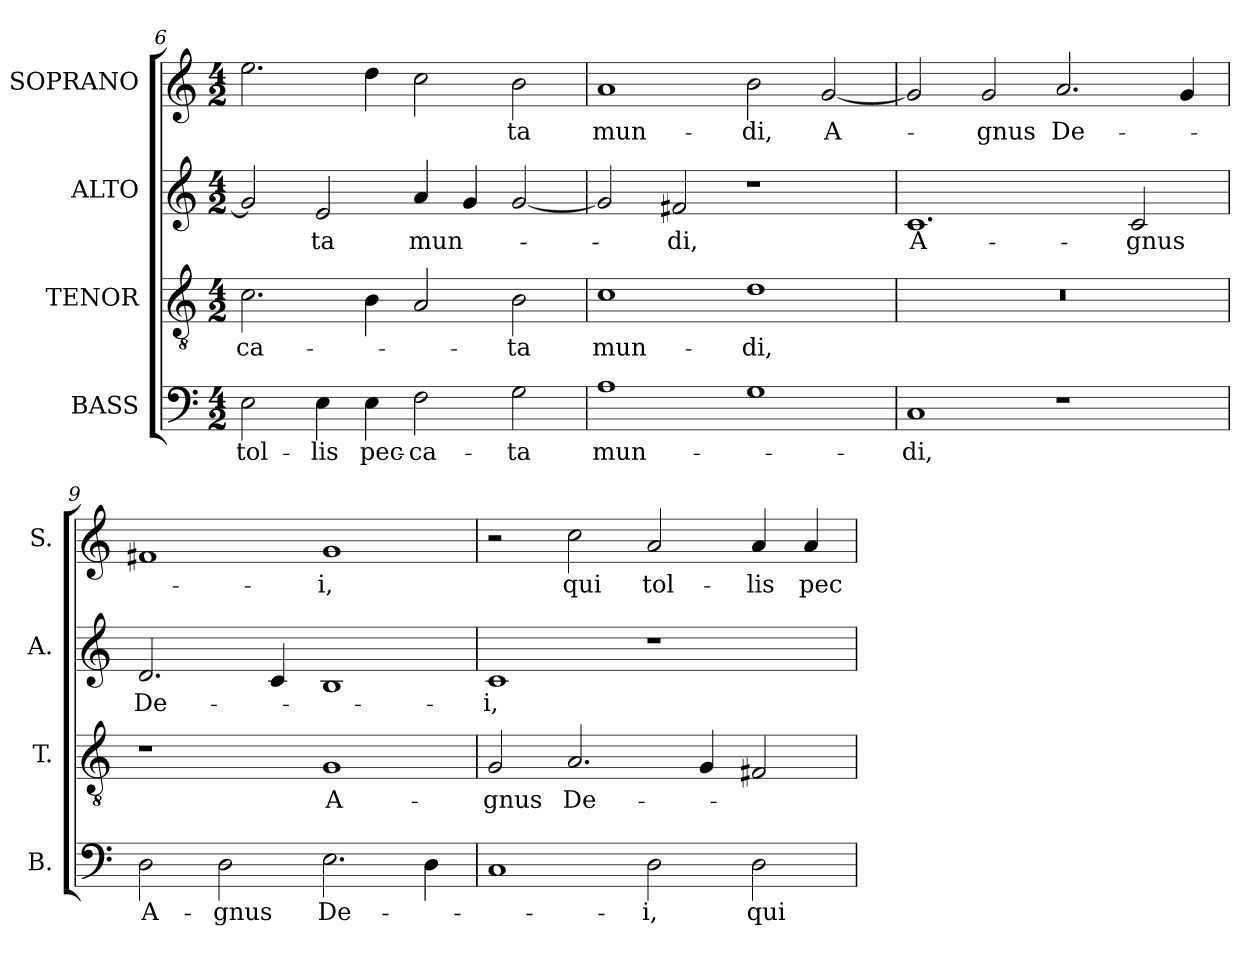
**kern	**text	**kern	**text	**kern	**text	**kern	**text
*part4	*part4	*part3	*part3	*part2	*part2	*part1	*part1
*staff4	*staff4	*staff3	*staff3	*staff2	*staff2	*staff1	*staff1
*I"BASS	*	*I"TENOR	*	*I"ALTO	*	*I"SOPRANO	*
*I'B.	*	*I'T.	*	*I'A.	*	*I'S.	*
*clefF4	*	*clefGv2	*	*clefG2	*	*clefG2	*
*	*	*ITrd7c12	*	*	*	*	*
*k[]	*	*k[]	*	*k[]	*	*k[]	*
*C:	*	*C:	*	*C:	*	*C:	*
*M4/2	*	*M4/2	*	*M4/2	*	*M4/2	*
=6	=6	=6	=6	=6	=6	=6	=6
!	!LO:LY:b:color=#000000	!	!	!	!	!	!
!	!	!	!LO:LY:b:color=#000000	!	!	!	!
2Ei\	tol-	2.Ci\	-ca-	2gi/]	.	2.eei\	.
!	!LO:LY:b:color=#000000	!	!	!	!	!	!
!	!	!	!	!	!LO:LY:b:color=#000000	!	!
4Ei\	-lis	.	.	2ei/	-ta	.	.
!	!LO:LY:b:color=#000000	!	!	!	!	!	!
4Ei\	pec-	4BBi\	.	.	.	4ddi\	.
!	!LO:LY:b:color=#000000	!	!	!	!	!	!
!	!	!	!	!	!LO:LY:b:color=#000000	!	!
2Fi\	-ca-	2AAi/	.	4ai/	mun-	2cci\	.
.	.	.	.	4gi/	.	.	.
!	!LO:LY:b:color=#000000	!	!	!	!	!	!
!	!	!	!LO:LY:b:color=#000000	!	!	!	!
!	!	!	!	!	!	!	!LO:LY:b:color=#000000
2Gi\	-ta	2BBi\	-ta	[2gi/	.	2bi\	-ta
!!LO:LB:g=z
=7	=7	=7	=7	=7	=7	=7	=7
!	!LO:LY:b:color=#000000	!	!	!	!	!	!
!	!	!	!LO:LY:b:color=#000000	!	!	!	!
!	!	!	!	!	!	!	!LO:LY:b:color=#000000
1Ai	mun-	1Ci	mun-	2gi/]	.	1ai	mun-
!	!	!	!	!	!LO:LY:b:color=#000000	!	!
.	.	.	.	2f#Xi/	-di,	.	.
!	!	!	!LO:LY:b:color=#000000	!	!	!	!
!	!	!	!	!	!	!	!LO:LY:b:color=#000000
1Gi	.	1Di	-di,	1r	.	2bi\	-di,
!	!	!	!	!	!	!	!LO:LY:b:color=#000000
.	.	.	.	.	.	[2gi/	A-
=8	=8	=8	=8	=8	=8	=8	=8
!	!LO:LY:b:color=#000000	!LO:N:vis=1	!	!	!	!	!
!	!	!	!	!	!LO:LY:b:color=#000000	!	!
1Ci	-di,	0r	.	1.ci	A-	2gi/]	.
!	!	!	!	!	!	!	!LO:LY:b:color=#000000
.	.	.	.	.	.	2gi/	-gnus
!	!	!	!	!	!	!	!LO:LY:b:color=#000000
1r	.	.	.	.	.	2.ai/	De-
!	!	!	!	!	!LO:LY:b:color=#000000	!	!
.	.	.	.	2ci/	-gnus	.	.
.	.	.	.	.	.	4gi/	.
=9	=9	=9	=9	=9	=9	=9	=9
!	!LO:LY:b:color=#000000	!	!	!	!	!	!
!	!	!	!	!	!LO:LY:b:color=#000000	!	!
2Di\	A-	1r	.	2.di/	De-	1f#Xi	.
!	!LO:LY:b:color=#000000	!	!	!	!	!	!
2Di\	-gnus	.	.	.	.	.	.
.	.	.	.	4ci/	.	.	.
!	!LO:LY:b:color=#000000	!	!	!	!	!	!
!	!	!	!LO:LY:b:color=#000000	!	!	!	!
!	!	!	!	!	!	!	!LO:LY:b:color=#000000
2.Ei\	De-	1GGi	A-	1Bi	.	1gi	-i,
4Di\	.	.	.	.	.	.	.
=10	=10	=10	=10	=10	=10	=10	=10
!	!	!	!LO:LY:b:color=#000000	!	!	!	!
!	!	!	!	!	!LO:LY:b:color=#000000	!	!
1Ci	.	2GGi/	-gnus	1ci	-i,	2r	.
!	!	!	!LO:LY:b:color=#000000	!	!	!	!
!	!	!	!	!	!	!	!LO:LY:b:color=#000000
.	.	2.AAi/	De-	.	.	2cci\	qui
!	!LO:LY:b:color=#000000	!	!	!	!	!	!
!	!	!	!	!	!	!	!LO:LY:b:color=#000000
2Di\	-i,	.	.	1r	.	2ai/	tol-
.	.	4GGi/	.	.	.	.	.
!	!LO:LY:b:color=#000000	!	!	!	!	!	!
!	!	!	!	!	!	!	!LO:LY:b:color=#000000
2Di\	qui	2FF#Xi/	.	.	.	4ai/	-lis
!	!	!	!	!	!	!	!LO:LY:b:color=#000000
.	.	.	.	.	.	4ai/	pec-
=	=	=	=	=	=	=	=
*-	*-	*-	*-	*-	*-	*-	*-
